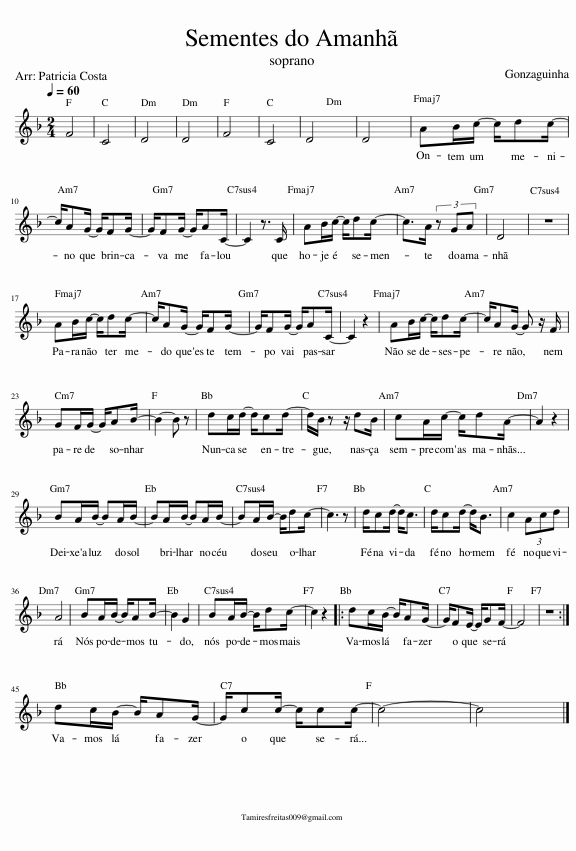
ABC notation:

X:1
L:1/8
Q:1/4=60
M:2/4
I:linebreak $
K:F
V:1 treble
V:1
 F4 | C4 | D4 | D4 | F4 | %5
 C4 | D4 | D4 | AB/c/- c/dc/- |$ c/AG/- G/FG/- | %10
 G/FG/- G/AC/- | C2 z3/2 C/ | AB/c/- c/dc/- | c>A (3z GA | D4 | %15
 z4 |$ AB/c/- c/dc/- | c/AG/- G/FG/- | G/FG/- G/AC/- | C2 z2 | %20
 AB/c/- c/dc/- | c/AG/- G z/ F/ |$ GF/G/- G/AB/- | B2- B z | dc/d/- d/cd/- | %25
 d/B/ z z/ dB/ | cA/c/- c/dA/- | A2 z2 |$ BA/B/- BA/B/- | BA/B/- BA/B/- | %30
 BA/B/- B/dc/- | c3 z | d/cd/- d<c | d/cd/- d<B | c2 (3Acd |$ %35
 A4 | BA/B/- B/AB/- | B2 G2 | BA/B/- B/dc/- | c2 z2 |: %40
 dc/B/- B/AG/- | G/FE/- E/GF/- | F4 | z4 :|$ dc/B/- B/AG/- | %45
 G/cc/- c/cc/- | c4- | c4 |] %48
